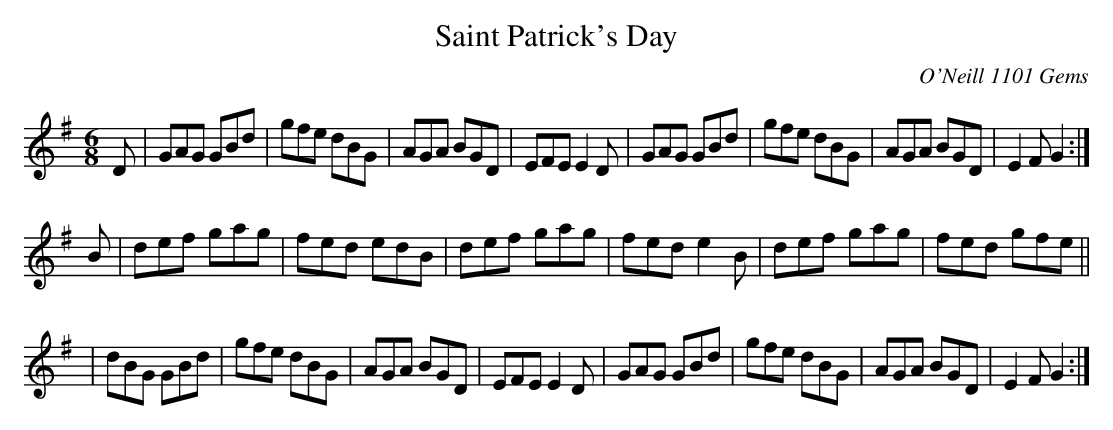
X:1
T:Saint Patrick's Day
O:O'Neill 1101 Gems
M:6/8
K:G
D \
| GAG GBd | gfe dBG | AGA BGD | EFE E2D \
| GAG GBd | gfe dBG | AGA BGD | E2F G2 :|
B \
| def gag | fed edB | def gag | fed e2B | def gag | fed gfe ||
| dBG GBd | gfe dBG | AGA BGD | EFE E2D | GAG GBd | gfe dBG | AGA BGD | E2F G2 :|
